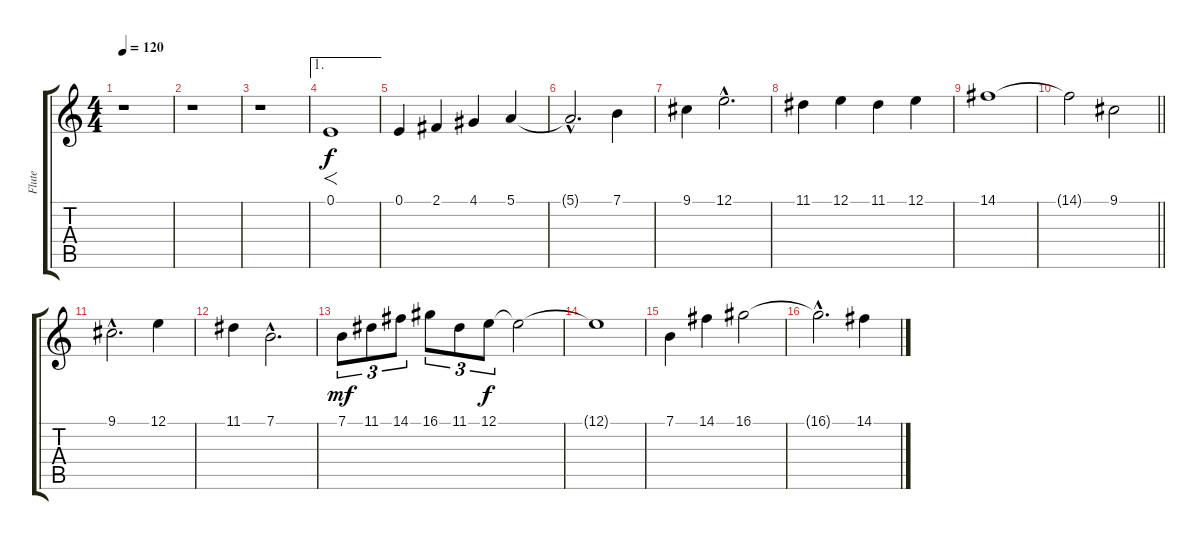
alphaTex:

\track ("Flute" "Flute") {instrument shakuhachi}
\staff {score tabs}
\tuning (E4 B3 G3 D3 A2 E2) {hide}
\ts (4 4)
\tempo 120
\clef g2
\ks c
r.1{dy f} |
r.1 |
r.1 |
\ae 1
0.1.1{f} |
0.1.4 2.1.4 4.1.4 5.1.4 |
5.1{hac t}.2{d} 7.1.4 |
9.1.4 12.1{hac}.2{d} |
11.1.4 12.1.4 11.1.4 12.1.4 |
14.1.1 |
\barLineRight lightlight
14.1{t}.2 9.1.2{volume 10} |
9.1{hac}.2{d} 12.1.4 |
11.1.4 7.1{hac}.2{d} |
7.1.8{tu (3 2) dy mf} 11.1.8{tu (3 2)} 14.1.8{tu (3 2)} 16.1.8{tu (3 2)} 11.1.8{tu (3 2)} 12.1.8{tu (3 2) dy f} 12.1{t}.2 |
12.1{t}.1 |
7.1.4 14.1.4 16.1.2 |
16.1{hac t}.2{d} 14.1.4
